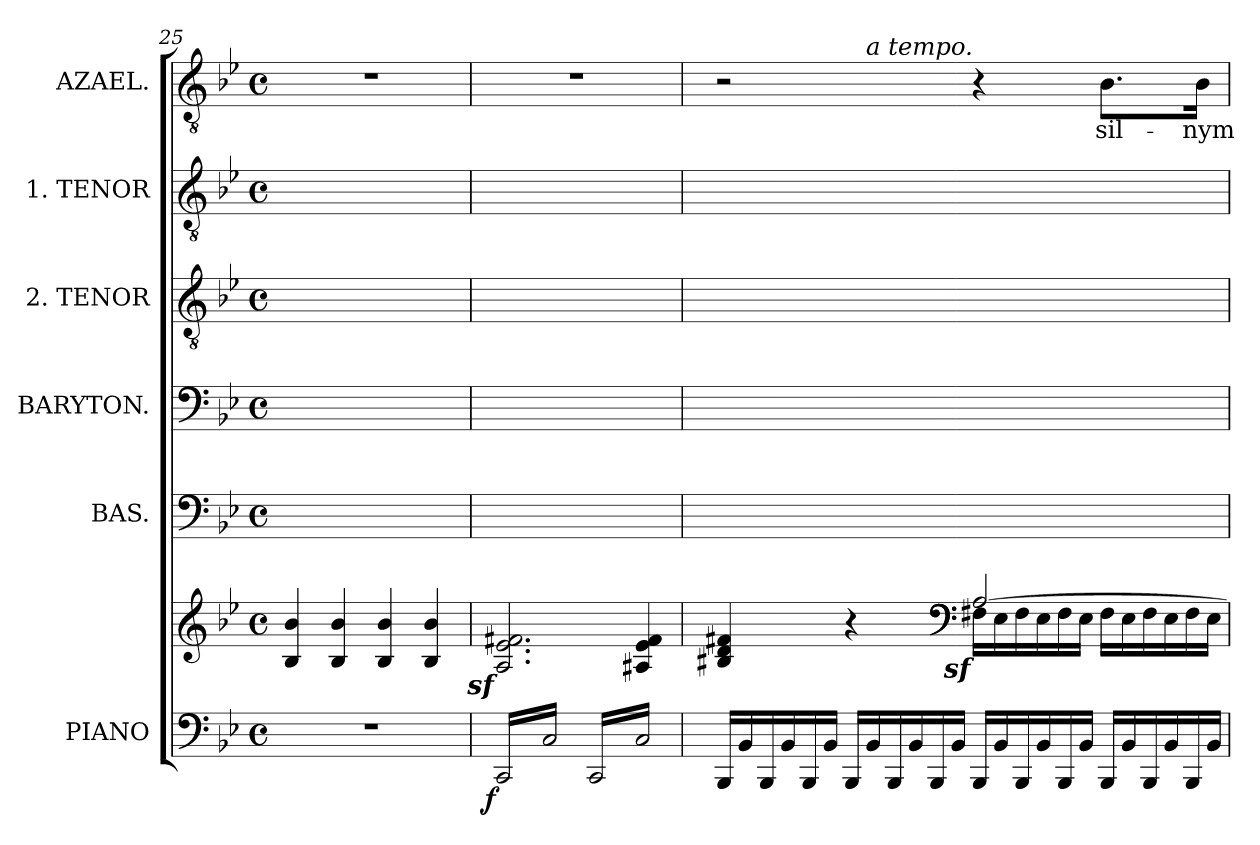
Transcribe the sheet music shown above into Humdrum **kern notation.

**kern	**kern	**dynam	**kern	**kern	**kern	**kern	**kern	**text
*part6	*part6	*part6	*part5	*part4	*part3	*part2	*part1	*part1
*staff7	*staff6	*staff6/7	*staff5	*staff4	*staff3	*staff2	*staff1	*staff1
*I"PIANO	*	*	*I"BAS.	*I"BARYTON.	*I"2. TENOR	*I"1. TENOR	*I"AZAEL.	*
*	*	*	*I'B	*	*I'T 2	*I'T 1	*	*
*clefF4	*clefG2	*	*clefF4	*clefF4	*clefGv2	*clefGv2	*clefGv2	*
*k[b-e-]	*k[b-e-]	*	*k[b-e-]	*k[b-e-]	*k[b-e-]	*k[b-e-]	*k[b-e-]	*
*M4/4	*M4/4	*	*M4/4	*M4/4	*M4/4	*M4/4	*M4/4	*
*met(c)	*met(c)	*	*met(c)	*met(c)	*met(c)	*met(c)	*met(c)	*
=25	=25	=25	=25	=25	=25	=25	=25	=25
1r	4B-/ 4b-/	.	1ryy	1ryy	1ryy	1ryy	1r	.
.	4B-/ 4b-/	.	.	.	.	.	.	.
.	4B-/ 4b-/	.	.	.	.	.	.	.
.	4B-/ 4b-/	.	.	.	.	.	.	.
=26	=26	=26	=26	=26	=26	=26	=26	=26
!	!LO:DY:rj	!LO:DY:b=2:rj	!	!	!	!	!	!
*tremolo	*	*	*	*	*	*	*	*
16CC/LL	2.Az</ 2.e-z</ 2.f#Xz</	f	1ryy	1ryy	1ryy	1ryy	1r	.
16C/	.	.	.	.	.	.	.	.
16CC/	.	.	.	.	.	.	.	.
16C/	.	.	.	.	.	.	.	.
16CC/	.	.	.	.	.	.	.	.
16C/	.	.	.	.	.	.	.	.
16CC/	.	.	.	.	.	.	.	.
16C/JJ	.	.	.	.	.	.	.	.
16CC/LL	.	.	.	.	.	.	.	.
16C/	.	.	.	.	.	.	.	.
16CC/	.	.	.	.	.	.	.	.
16C/	.	.	.	.	.	.	.	.
16CC/	4A#X/ 4e-/ 4f#/	.	.	.	.	.	.	.
16C/	.	.	.	.	.	.	.	.
16CC/	.	.	.	.	.	.	.	.
16C/JJ	.	.	.	.	.	.	.	.
*Xtremolo	*	*	*	*	*	*	*	*
=27	=27	=27	=27	=27	=27	=27	=27	=27
*Xtuplet	*	*	*	*	*	*	*	*
*	*^	*	*	*	*	*	*	*
24BBB-/LL	4B#X/ 4d/ 4f#X/	2ryy	.	1ryy	1ryy	1ryy	1ryy	2r	.
24BB-/	.	.	.	.	.	.	.	.	.
.	.	.	.	.	.	.	.	.	.
24BBB-/	.	.	.	.	.	.	.	.	.
24BB-/	.	.	.	.	.	.	.	.	.
24BBB-/	.	.	.	.	.	.	.	.	.
.	.	.	.	.	.	.	.	.	.
24BB-/JJ	.	.	.	.	.	.	.	.	.
24BBB-/LL	4r	.	.	.	.	.	.	.	.
24BB-/	.	.	.	.	.	.	.	.	.
24BBB-/	.	.	.	.	.	.	.	.	.
24BB-/	.	.	.	.	.	.	.	.	.
24BBB-/	.	.	.	.	.	.	.	.	.
24BB-/JJ	.	.	.	.	.	.	.	.	.
*	*clefF4	*	*	*	*	*	*	*	*
*	*	*Xtuplet	*	*	*	*	*	*	*
!	!	!	!	!	!	!	!	!LO:TX:a:i:rj:t=a tempo.	!
!	!	!LO:DY:rj	!	!	!	!	!	!	!
24BBB-/LL	[2A/	24F#Xz<\LL	.	.	.	.	.	4r	.
24BB-/	.	24E-\	.	.	.	.	.	.	.
24BBB-/	.	24F#\	.	.	.	.	.	.	.
24BB-/	.	24E-\	.	.	.	.	.	.	.
24BBB-/	.	24F#\	.	.	.	.	.	.	.
24BB-/JJ	.	24E-\JJ	.	.	.	.	.	.	.
24BBB-/LL	.	24F#\LL	.	.	.	.	.	8.B-\L	sil-
24BB-/	.	24E-\	.	.	.	.	.	.	.
24BBB-/	.	24F#\	.	.	.	.	.	.	.
24BB-/	.	24E-\	.	.	.	.	.	.	.
24BBB-/	.	24F#\	.	.	.	.	.	.	.
.	.	.	.	.	.	.	.	16B-\Jk	-nym
24BB-/JJ	.	24E-\JJ	.	.	.	.	.	.	.
*	*v	*v	*	*	*	*	*	*	*
=	=	=	=	=	=	=	=	=
*-	*-	*-	*-	*-	*-	*-	*-	*-
